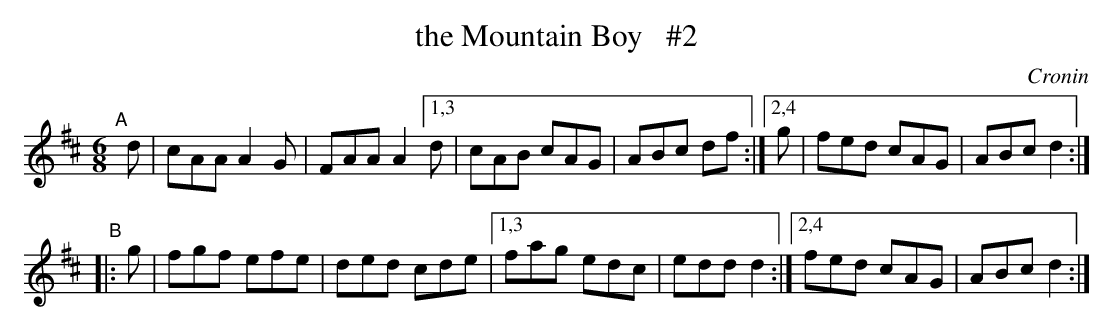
X:1
T: the Mountain Boy   #2
O: Cronin
M: 6/8
L: 1/8
K: D
"^A"[|] d |\
cAA A2G | FAA A2 [1,3 d | cAB cAG | ABc df \
               :|[2,4 g | fed cAG | ABc d2 :|
"^B"|: g |\
fgf efe | ded cde |[1,3 fag edc | edd d2 \
                 :|[2,4 fed cAG | ABc d2 :|
